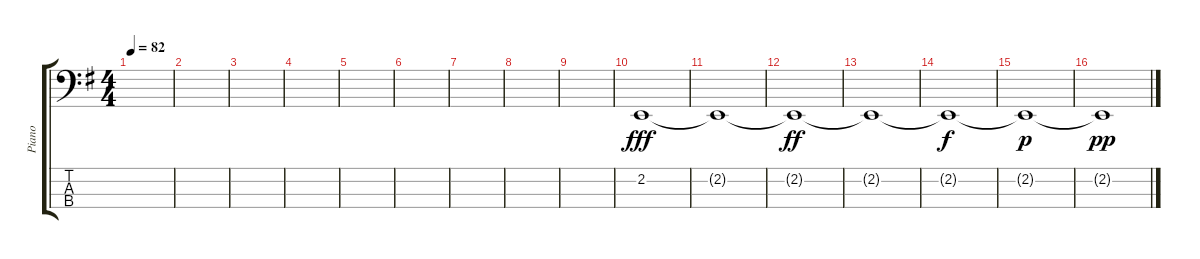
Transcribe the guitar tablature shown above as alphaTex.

\track ("Piano" "Piano") {instrument brightacousticpiano}
\staff {score tabs}
\tuning (G2 D2 A1 E1) {hide}
\ts (4 4)
\tempo 82
\clef f4
\ks g
|
|
|
|
|
|
|
|
|
2.2.1{dy fff} |
2.2{t}.1 |
2.2{t}.1{dy ff} |
2.2{t}.1 |
2.2{t}.1{dy f} |
2.2{t}.1{dy p} |
2.2{t}.1{dy pp}
